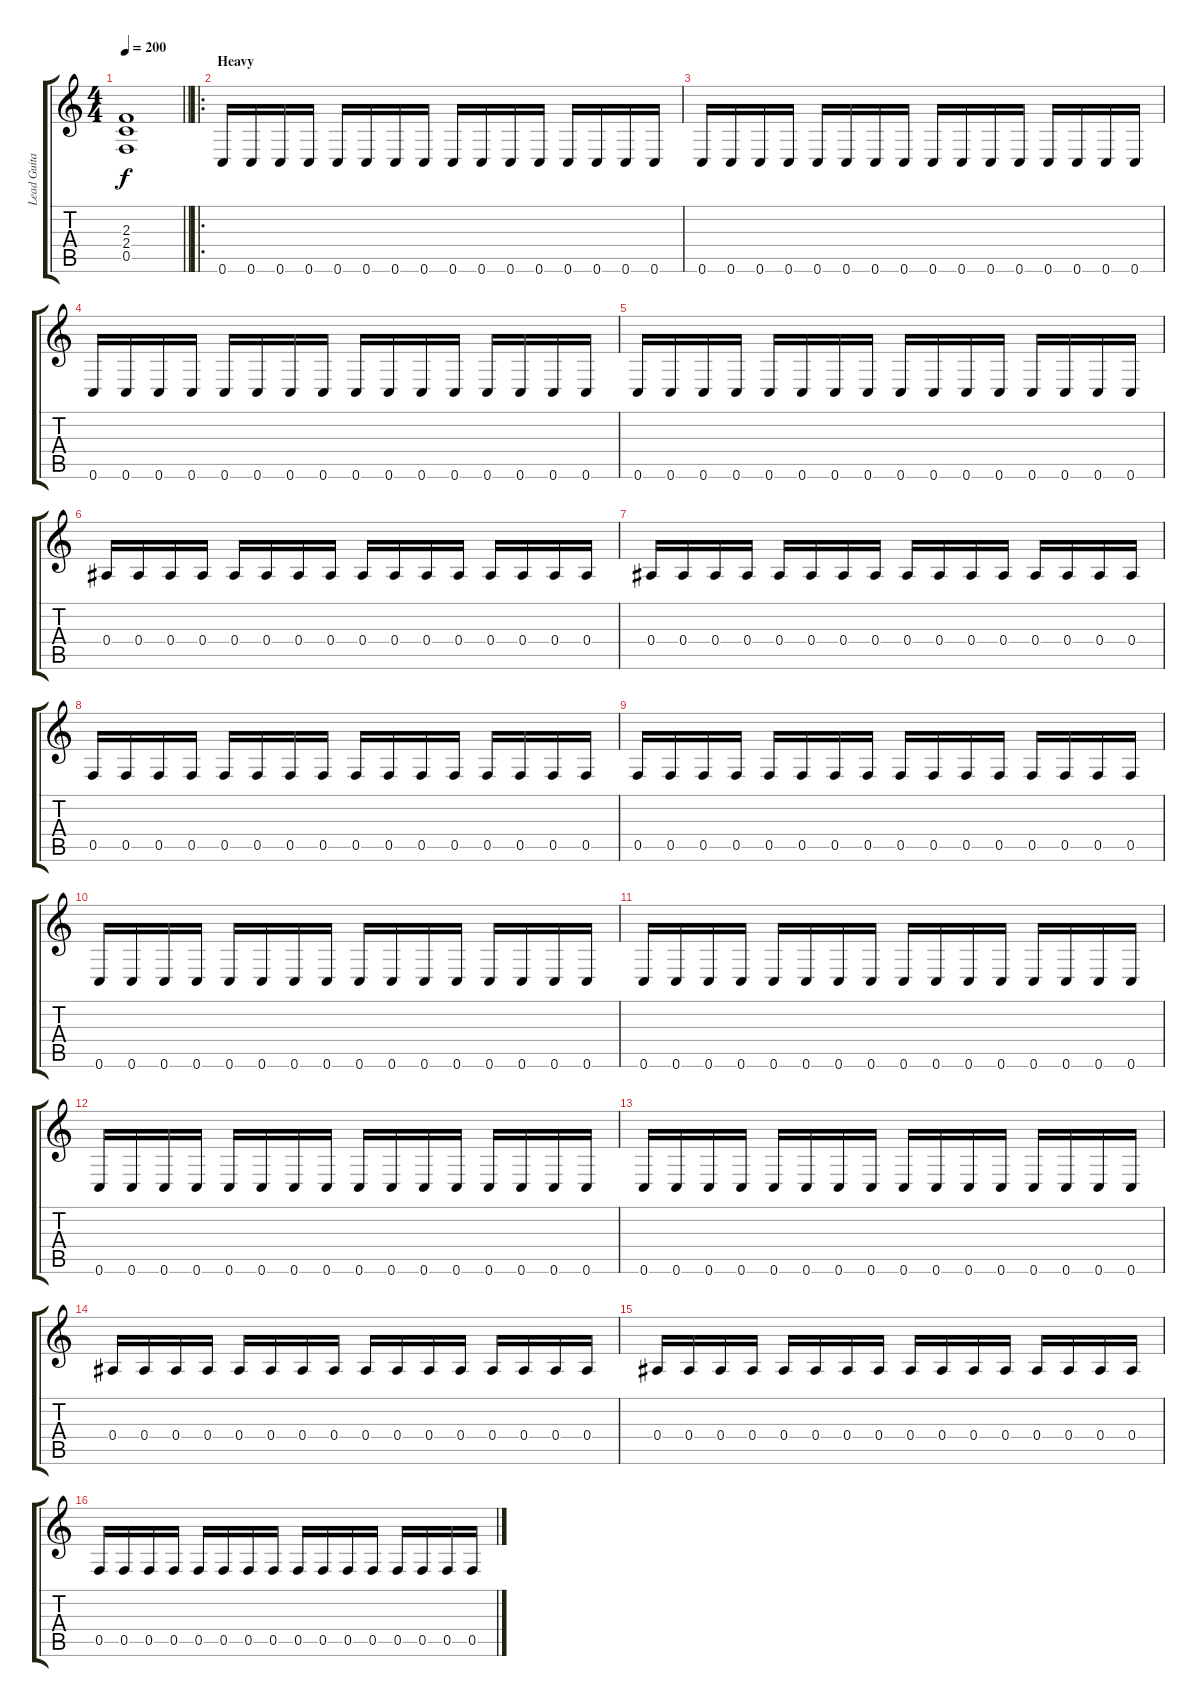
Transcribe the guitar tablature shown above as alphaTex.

\track ("Lead Guitar" "Lead Guita") {instrument overdrivenguitar}
\staff {score tabs}
\tuning (C4 G3 Eb3 Bb2 F2 C2) {hide}
\ts (4 4)
\tempo 200
\clef g2
\barLineRight lightlight
\ks c
(2.3{t} 2.4{t} 0.5{t}).1{dy f} |
\ro
\section ("" "Heavy")
0.6.16 0.6.16 0.6.16 0.6.16 0.6.16 0.6.16 0.6.16 0.6.16 0.6.16 0.6.16 0.6.16 0.6.16 0.6.16 0.6.16 0.6.16 0.6.16 |
0.6.16 0.6.16 0.6.16 0.6.16 0.6.16 0.6.16 0.6.16 0.6.16 0.6.16 0.6.16 0.6.16 0.6.16 0.6.16 0.6.16 0.6.16 0.6.16 |
0.6.16 0.6.16 0.6.16 0.6.16 0.6.16 0.6.16 0.6.16 0.6.16 0.6.16 0.6.16 0.6.16 0.6.16 0.6.16 0.6.16 0.6.16 0.6.16 |
0.6.16 0.6.16 0.6.16 0.6.16 0.6.16 0.6.16 0.6.16 0.6.16 0.6.16 0.6.16 0.6.16 0.6.16 0.6.16 0.6.16 0.6.16 0.6.16 |
0.4.16 0.4.16 0.4.16 0.4.16 0.4.16 0.4.16 0.4.16 0.4.16 0.4.16 0.4.16 0.4.16 0.4.16 0.4.16 0.4.16 0.4.16 0.4.16 |
0.4.16 0.4.16 0.4.16 0.4.16 0.4.16 0.4.16 0.4.16 0.4.16 0.4.16 0.4.16 0.4.16 0.4.16 0.4.16 0.4.16 0.4.16 0.4.16 |
0.5.16 0.5.16 0.5.16 0.5.16 0.5.16 0.5.16 0.5.16 0.5.16 0.5.16 0.5.16 0.5.16 0.5.16 0.5.16 0.5.16 0.5.16 0.5.16 |
0.5.16 0.5.16 0.5.16 0.5.16 0.5.16 0.5.16 0.5.16 0.5.16 0.5.16 0.5.16 0.5.16 0.5.16 0.5.16 0.5.16 0.5.16 0.5.16 |
0.6.16 0.6.16 0.6.16 0.6.16 0.6.16 0.6.16 0.6.16 0.6.16 0.6.16 0.6.16 0.6.16 0.6.16 0.6.16 0.6.16 0.6.16 0.6.16 |
0.6.16 0.6.16 0.6.16 0.6.16 0.6.16 0.6.16 0.6.16 0.6.16 0.6.16 0.6.16 0.6.16 0.6.16 0.6.16 0.6.16 0.6.16 0.6.16 |
0.6.16 0.6.16 0.6.16 0.6.16 0.6.16 0.6.16 0.6.16 0.6.16 0.6.16 0.6.16 0.6.16 0.6.16 0.6.16 0.6.16 0.6.16 0.6.16 |
0.6.16 0.6.16 0.6.16 0.6.16 0.6.16 0.6.16 0.6.16 0.6.16 0.6.16 0.6.16 0.6.16 0.6.16 0.6.16 0.6.16 0.6.16 0.6.16 |
0.4.16 0.4.16 0.4.16 0.4.16 0.4.16 0.4.16 0.4.16 0.4.16 0.4.16 0.4.16 0.4.16 0.4.16 0.4.16 0.4.16 0.4.16 0.4.16 |
0.4.16 0.4.16 0.4.16 0.4.16 0.4.16 0.4.16 0.4.16 0.4.16 0.4.16 0.4.16 0.4.16 0.4.16 0.4.16 0.4.16 0.4.16 0.4.16 |
0.5.16 0.5.16 0.5.16 0.5.16 0.5.16 0.5.16 0.5.16 0.5.16 0.5.16 0.5.16 0.5.16 0.5.16 0.5.16 0.5.16 0.5.16 0.5.16
